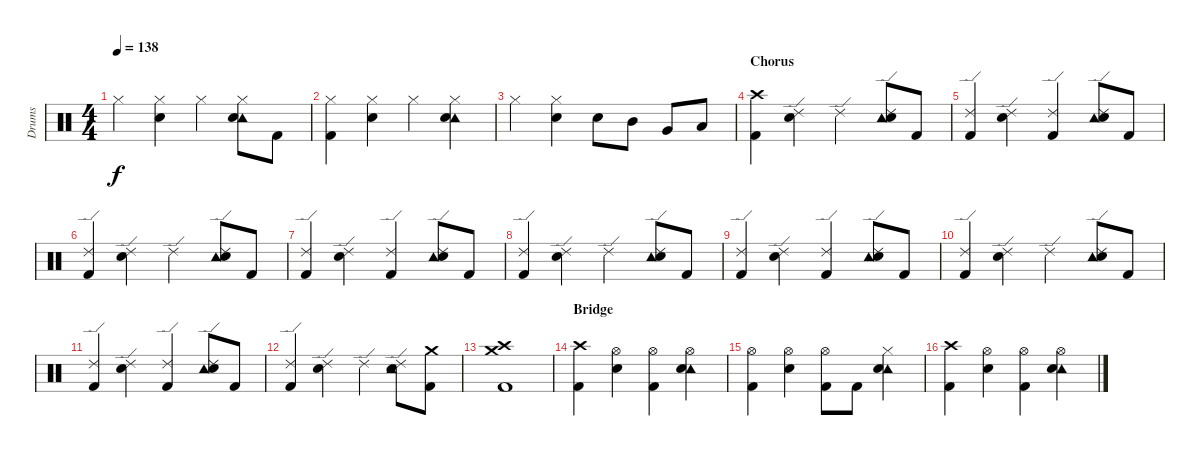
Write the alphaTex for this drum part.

\track ("Drums" "Drums") {instrument percussion}
\staff {score}
\articulation defaults
\ts (4 4)
\tempo 138
\clef neutral
\ks c "Hi-Hat (closed)".4{dy f}
("Hi-Hat (closed)" "Snare (hit) 2").4 "Hi-Hat (closed)".4 ("Tambourine (hit)" "Hi-Hat (closed)" "Snare (hit) 2").8 "Kick (hit) 2".8 |
("Hi-Hat (closed)" "Kick (hit) 2").4 ("Hi-Hat (closed)" "Snare (hit) 2").4 "Hi-Hat (closed)".4 ("Tambourine (hit)" "Hi-Hat (closed)" "Snare (hit) 2").4 |
"Hi-Hat (closed)".4 ("Hi-Hat (closed)" "Snare (hit) 2").4 "Snare (hit) 2".8 "Mid Tom (hit)".8 "Very Low Tom (hit)".8 "Low Tom (hit)".8 |
\section ("" "Chorus")
("Crash high (hit)" "Kick (hit) 2").4 ("Ride (edge) 2" "Snare (hit) 2").4 "Ride (edge) 2".4 ("Tambourine (hit)" "Ride (edge) 2" "Snare (hit) 2").8 "Kick (hit) 2".8 |
("Ride (edge) 2" "Kick (hit) 2").4 ("Ride (edge) 2" "Snare (hit) 2").4 ("Ride (edge) 2" "Kick (hit) 2").4 ("Tambourine (hit)" "Ride (edge) 2" "Snare (hit) 2").8 "Kick (hit) 2".8 |
("Ride (edge) 2" "Kick (hit) 2").4 ("Ride (edge) 2" "Snare (hit) 2").4 "Ride (edge) 2".4 ("Tambourine (hit)" "Ride (edge) 2" "Snare (hit) 2").8 "Kick (hit) 2".8 |
("Ride (edge) 2" "Kick (hit) 2").4 ("Ride (edge) 2" "Snare (hit) 2").4 ("Ride (edge) 2" "Kick (hit) 2").4 ("Tambourine (hit)" "Ride (edge) 2" "Snare (hit) 2").8 "Kick (hit) 2".8 |
("Ride (edge) 2" "Kick (hit) 2").4 ("Ride (edge) 2" "Snare (hit) 2").4 "Ride (edge) 2".4 ("Tambourine (hit)" "Ride (edge) 2" "Snare (hit) 2").8 "Kick (hit) 2".8 |
("Ride (edge) 2" "Kick (hit) 2").4 ("Ride (edge) 2" "Snare (hit) 2").4 ("Ride (edge) 2" "Kick (hit) 2").4 ("Tambourine (hit)" "Ride (edge) 2" "Snare (hit) 2").8 "Kick (hit) 2".8 |
("Ride (edge) 2" "Kick (hit) 2").4 ("Ride (edge) 2" "Snare (hit) 2").4 "Ride (edge) 2".4 ("Tambourine (hit)" "Ride (edge) 2" "Snare (hit) 2").8 "Kick (hit) 2".8 |
("Ride (edge) 2" "Kick (hit) 2").4 ("Ride (edge) 2" "Snare (hit) 2").4 ("Ride (edge) 2" "Kick (hit) 2").4 ("Tambourine (hit)" "Ride (edge) 2" "Snare (hit) 2").8 "Kick (hit) 2".8 |
("Ride (edge) 2" "Kick (hit) 2").4 ("Ride (edge) 2" "Snare (hit) 2").4 "Ride (edge) 2".4 ("Tambourine (hit)" "Ride (edge) 2" "Snare (hit) 2").8 ("Crash medium (hit)" "Kick (hit) 2").8 |
("Crash high (hit)" "Crash medium (hit)" "Kick (hit) 2").1 |
\section ("" "Bridge")
("Crash high (hit)" "Kick (hit) 2").4 ("Hi-Hat (open)" "Snare (hit) 2").4 ("Hi-Hat (open)" "Kick (hit) 2").4 ("Tambourine (hit)" "Hi-Hat (open)" "Snare (hit) 2").4 |
("Hi-Hat (open)" "Kick (hit) 2").4 ("Hi-Hat (open)" "Snare (hit) 2").4 ("Hi-Hat (open)" "Kick (hit) 2").8 "Kick (hit) 2".8 ("Tambourine (hit)" "Hi-Hat (closed)" "Snare (hit) 2").4 |
("Crash high (hit)" "Kick (hit) 2").4 ("Hi-Hat (open)" "Snare (hit) 2").4 ("Hi-Hat (open)" "Kick (hit) 2").4 ("Tambourine (hit)" "Hi-Hat (open)" "Snare (hit) 2").4
